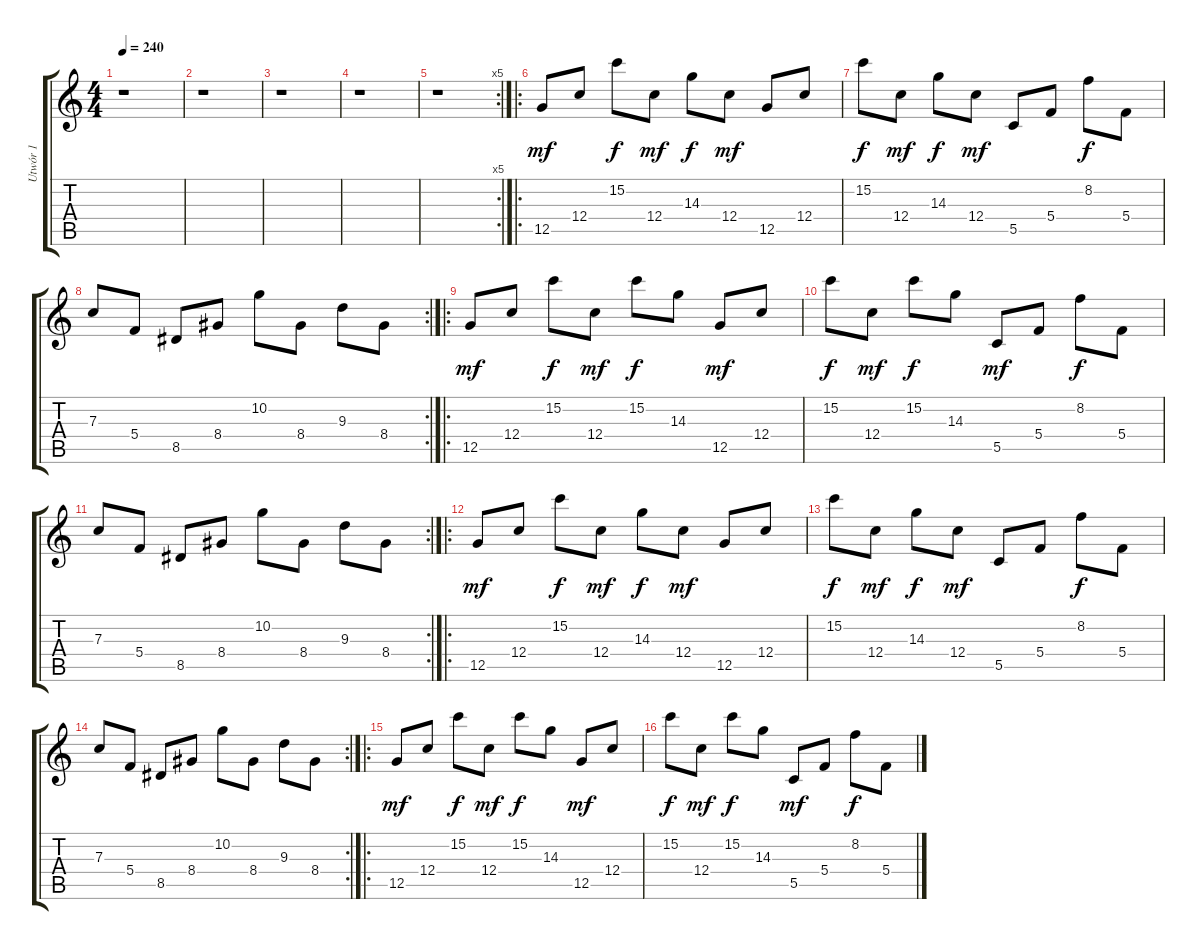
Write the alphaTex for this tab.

\track ("Utwór 1" "Utwór 1") {instrument distortionguitar}
\staff {score tabs}
\tuning (D4 A3 F3 C3 G2 D2) {hide}
\ts (4 4)
\tempo 240
\clef g2
\ks c
r.1{dy f} |
r.1 |
r.1 |
r.1 |
\rc 5
r.1 |
\ro
12.5.8{dy mf} 12.4.8 15.2.8{dy f} 12.4.8{dy mf} 14.3.8{dy f} 12.4.8{dy mf} 12.5.8 12.4.8 |
15.2.8{dy f} 12.4.8{dy mf} 14.3.8{dy f} 12.4.8{dy mf} 5.5.8 5.4.8 8.2.8{dy f} 5.4.8 |
\rc 2
7.3.8 5.4.8 8.5.8 8.4.8 10.2.8 8.4.8 9.3.8 8.4.8 |
\ro
12.5.8{dy mf} 12.4.8 15.2.8{dy f} 12.4.8{dy mf} 15.2.8{dy f} 14.3.8 12.5.8{dy mf} 12.4.8 |
15.2.8{dy f} 12.4.8{dy mf} 15.2.8{dy f} 14.3.8 5.5.8{dy mf} 5.4.8 8.2.8{dy f} 5.4.8 |
\rc 2
7.3.8 5.4.8 8.5.8 8.4.8 10.2.8 8.4.8 9.3.8 8.4.8 |
\ro
12.5.8{dy mf} 12.4.8 15.2.8{dy f} 12.4.8{dy mf} 14.3.8{dy f} 12.4.8{dy mf} 12.5.8 12.4.8 |
15.2.8{dy f} 12.4.8{dy mf} 14.3.8{dy f} 12.4.8{dy mf} 5.5.8 5.4.8 8.2.8{dy f} 5.4.8 |
\rc 2
7.3.8 5.4.8 8.5.8 8.4.8 10.2.8 8.4.8 9.3.8 8.4.8 |
\ro
12.5.8{dy mf} 12.4.8 15.2.8{dy f} 12.4.8{dy mf} 15.2.8{dy f} 14.3.8 12.5.8{dy mf} 12.4.8 |
15.2.8{dy f} 12.4.8{dy mf} 15.2.8{dy f} 14.3.8 5.5.8{dy mf} 5.4.8 8.2.8{dy f} 5.4.8
